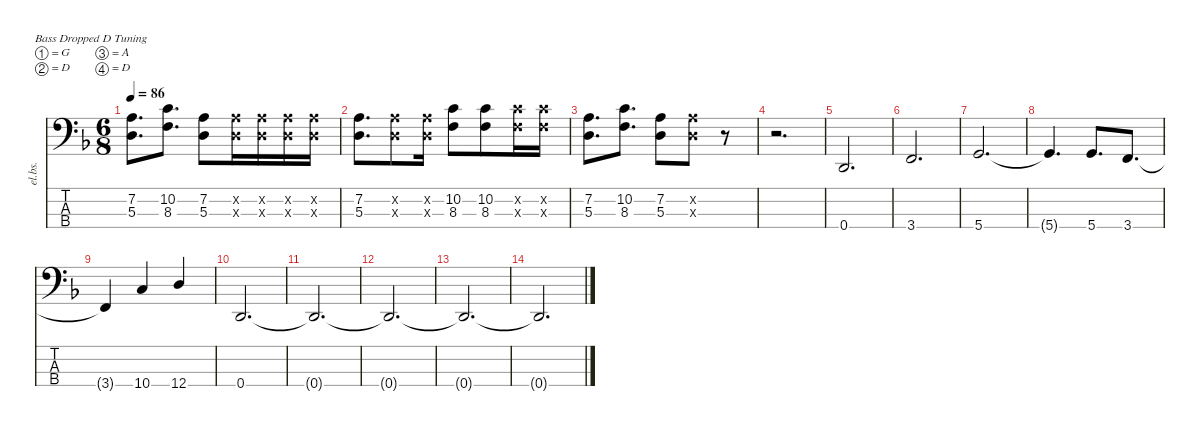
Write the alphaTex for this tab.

\defaultSystemsLayout 4
\hideDynamics
\bracketExtendMode nobrackets
\otherSystemsTrackNameOrientation horizontal
\track ("Bass w/ whammy" "el.bs.") {instrument electricbasspick}
\staff {score tabs}
\tuning (G2 D2 A1 D1)
\ts (6 8)
\tempo 86
\clef f4
\ks dminor
(7.2{acc forcenatural} 5.3{acc forcenatural}).8{d dy f beam Down} (10.2{acc forcenatural} 8.3{acc forcenatural}).8{d beam Down} (7.2{acc forcenatural} 5.3{acc forcenatural}).8{beam Down} (7.2{x acc forcenatural} 5.3{x acc forcenatural}).16{beam Down} (7.2{x acc forcenatural} 5.3{x acc forcenatural}).16{beam Down} (7.2{x acc forcenatural} 5.3{x acc forcenatural}).16{beam Down} (7.2{x acc forcenatural} 5.3{x acc forcenatural}).16{beam Down} |
(7.2{acc forcenatural} 5.3{acc forcenatural}).8{d beam Down} (7.2{x acc forcenatural} 5.3{x acc forcenatural}).8{beam Down} (7.2{x acc forcenatural} 5.3{x acc forcenatural}).16{beam Down} (10.2{acc forcenatural} 8.3{acc forcenatural}).8{beam Down} (10.2{acc forcenatural} 8.3{acc forcenatural}).8{beam Down} (10.2{x acc forcenatural} 8.3{x acc forcenatural}).16{beam Down} (10.2{x acc forcenatural} 8.3{x acc forcenatural}).16{beam Down} |
(7.2{acc forcenatural} 5.3{acc forcenatural}).8{d beam Down} (10.2{acc forcenatural} 8.3{acc forcenatural}).8{d beam Down} (7.2{acc forcenatural} 5.3{acc forcenatural}).8{beam Down} (7.2{x acc forcenatural} 5.3{x acc forcenatural}).8{beam Down} r.8{beam Down} |
r.2{d beam Down} |
0.4{acc forcenatural}.2{d beam Up} |
3.4{acc forcenatural}.2{d beam Up} |
5.4{acc forcenatural}.2{d beam Up} |
5.4{t acc forcenatural}.4{d beam Up} 5.4{acc forcenatural}.8{d beam Up} 3.4{acc forcenatural}.8{d beam Up} |
3.4{t acc forcenatural}.4{beam Up} 10.4{acc forcenatural}.4{beam Up} 12.4{acc forcenatural}.4{beam Up} |
0.4{acc forcenatural}.2{d beam Up} |
0.4{t acc forcenatural}.2{d beam Up} |
0.4{t acc forcenatural}.2{d beam Up} |
0.4{t acc forcenatural}.2{d beam Up} |
0.4{t acc forcenatural}.2{d beam Up}
